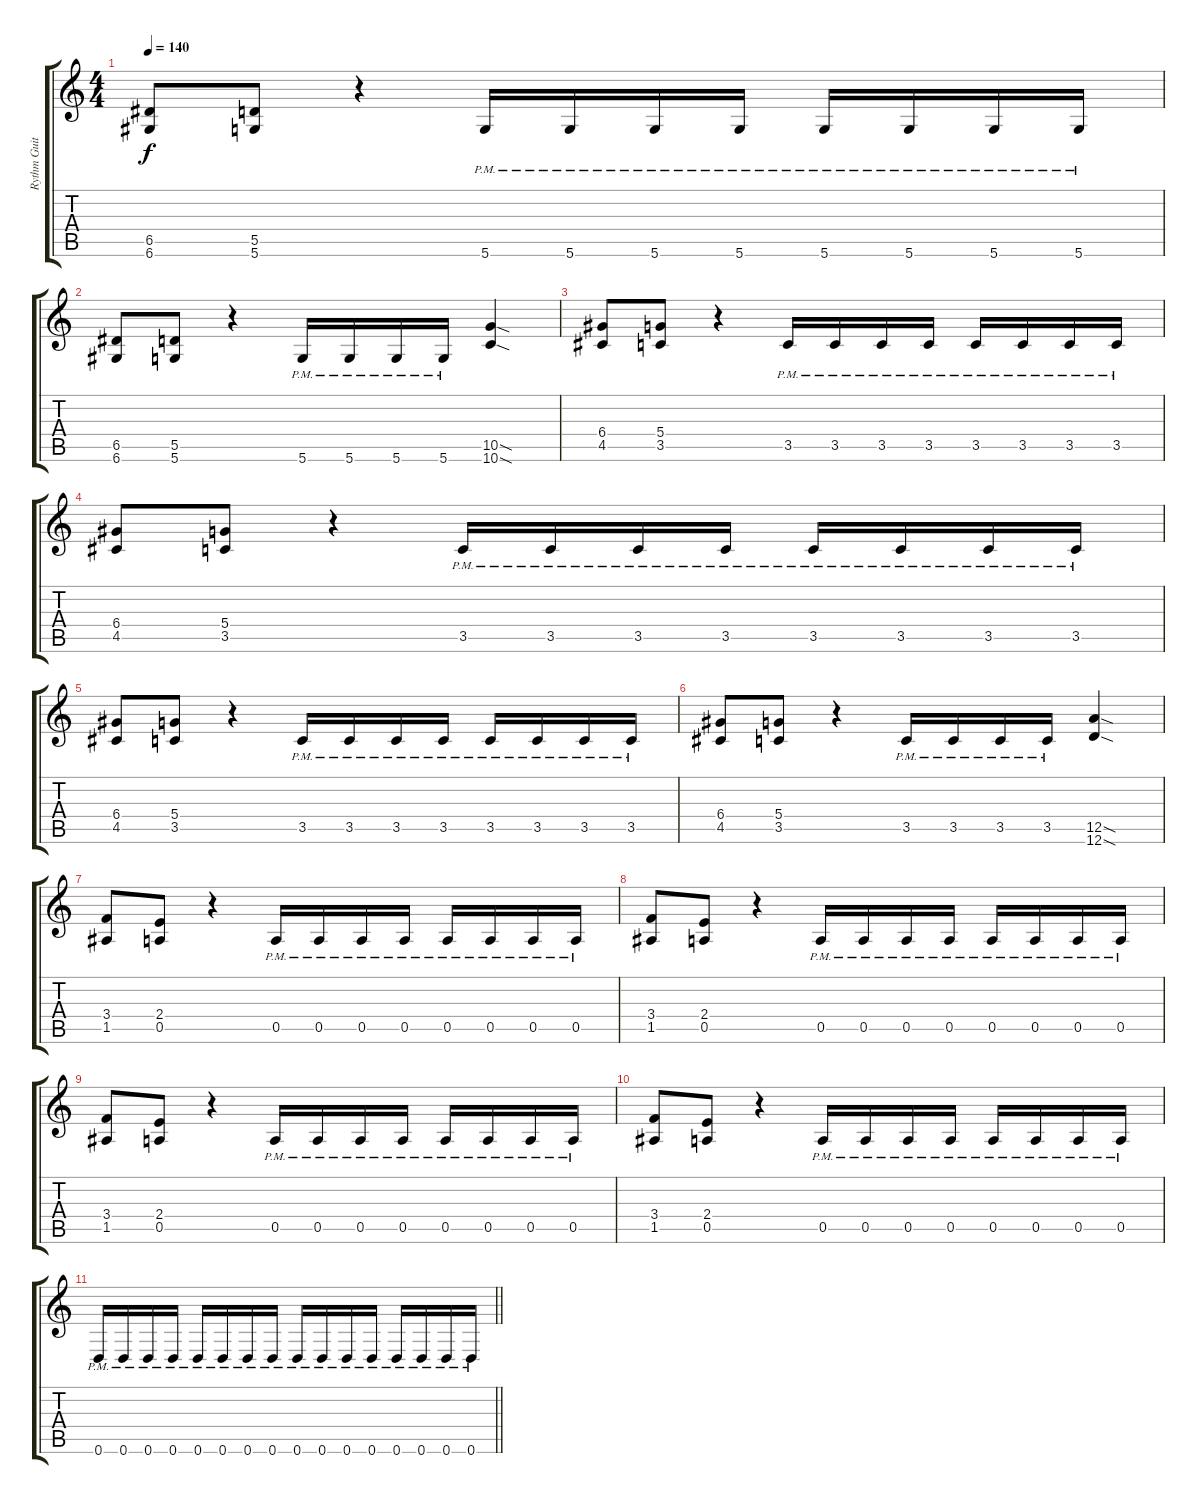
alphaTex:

\track ("Rythm Guitar 2" "Rythm Guit") {instrument distortionguitar}
\staff {score tabs}
\tuning (E4 B3 G3 D3 A2 D2) {hide}
\ts (4 4)
\tempo 140
\clef g2
\ks c
(6.5 6.6).8{dy f} (5.5 5.6).8 r.4 5.6{pm}.16 5.6{pm}.16 5.6{pm}.16 5.6{pm}.16 5.6{pm}.16 5.6{pm}.16 5.6{pm}.16 5.6{pm}.16 |
(6.5 6.6).8 (5.5 5.6).8 r.4 5.6{pm}.16 5.6{pm}.16 5.6{pm}.16 5.6{pm}.16 (10.5{sod} 10.6{sod}).4 |
(6.4 4.5).8 (5.4 3.5).8 r.4 3.5{pm}.16 3.5{pm}.16 3.5{pm}.16 3.5{pm}.16 3.5{pm}.16 3.5{pm}.16 3.5{pm}.16 3.5{pm}.16 |
(6.4 4.5).8 (5.4 3.5).8 r.4 3.5{pm}.16 3.5{pm}.16 3.5{pm}.16 3.5{pm}.16 3.5{pm}.16 3.5{pm}.16 3.5{pm}.16 3.5{pm}.16 |
(6.4 4.5).8 (5.4 3.5).8 r.4 3.5{pm}.16 3.5{pm}.16 3.5{pm}.16 3.5{pm}.16 3.5{pm}.16 3.5{pm}.16 3.5{pm}.16 3.5{pm}.16 |
(6.4 4.5).8 (5.4 3.5).8 r.4 3.5{pm}.16 3.5{pm}.16 3.5{pm}.16 3.5{pm}.16 (12.5{sod} 12.6{sod}).4 |
(3.4 1.5).8 (2.4 0.5).8 r.4 0.5{pm}.16 0.5{pm}.16 0.5{pm}.16 0.5{pm}.16 0.5{pm}.16 0.5{pm}.16 0.5{pm}.16 0.5{pm}.16 |
(3.4 1.5).8 (2.4 0.5).8 r.4 0.5{pm}.16 0.5{pm}.16 0.5{pm}.16 0.5{pm}.16 0.5{pm}.16 0.5{pm}.16 0.5{pm}.16 0.5{pm}.16 |
(3.4 1.5).8 (2.4 0.5).8 r.4 0.5{pm}.16 0.5{pm}.16 0.5{pm}.16 0.5{pm}.16 0.5{pm}.16 0.5{pm}.16 0.5{pm}.16 0.5{pm}.16 |
(3.4 1.5).8 (2.4 0.5).8 r.4 0.5{pm}.16 0.5{pm}.16 0.5{pm}.16 0.5{pm}.16 0.5{pm}.16 0.5{pm}.16 0.5{pm}.16 0.5{pm}.16 |
\barLineRight lightlight
0.6{pm}.16 0.6{pm}.16 0.6{pm}.16 0.6{pm}.16 0.6{pm}.16 0.6{pm}.16 0.6{pm}.16 0.6{pm}.16 0.6{pm}.16 0.6{pm}.16 0.6{pm}.16 0.6{pm}.16 0.6{pm}.16 0.6{pm}.16 0.6{pm}.16 0.6{pm}.16
